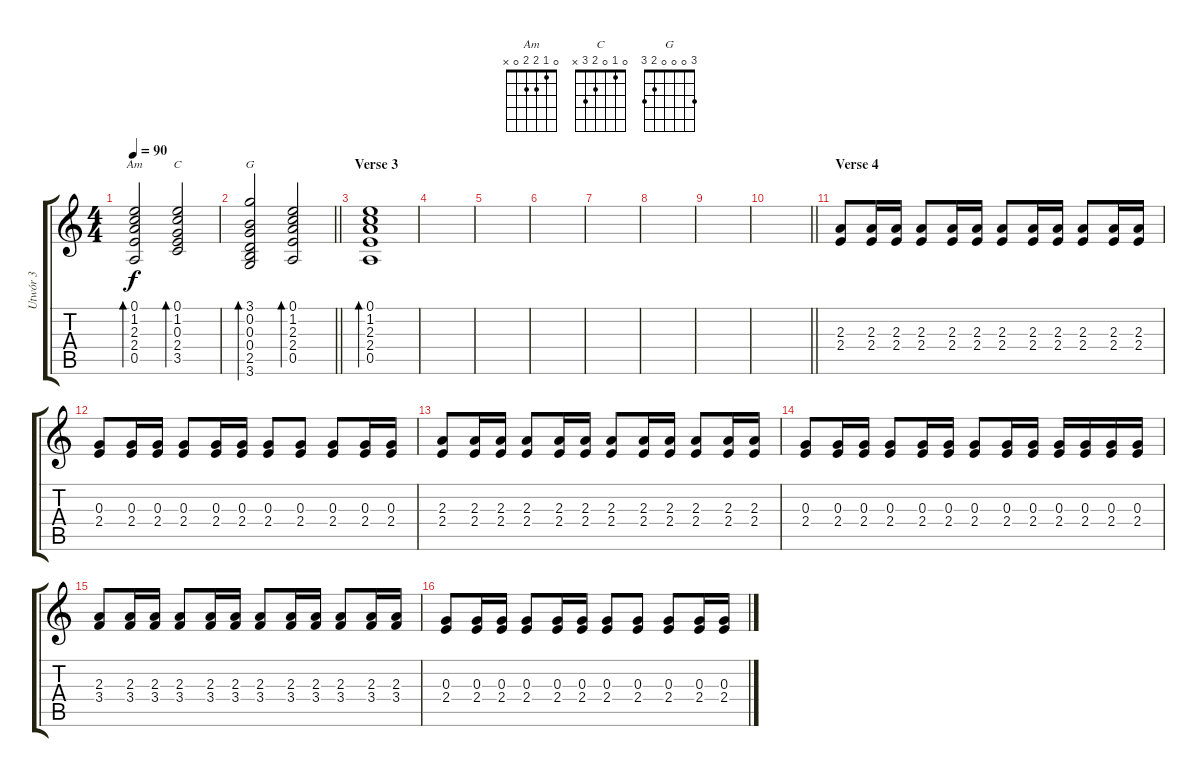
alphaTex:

\track ("Utwór 3" "Utwór 3") {instrument acousticguitarsteel}
\staff {score tabs}
\tuning (E4 B3 G3 D3 A2 E2) {hide}
\chord ("Am" 0 1 2 2 0 x)
\chord ("C" 0 1 0 2 3 x)
\chord ("G" 3 0 0 0 2 3)
\ts (4 4)
\tempo 90
\clef g2
\ks c
(0.1 1.2 2.3 2.4 0.5).2{bd 240 ch "Am" dy f} (0.1 1.2 0.3 2.4 3.5).2{bd 240 ch "C"} |
\barLineRight lightlight
(3.1 0.2 0.3 0.4 2.5 3.6).2{bd 240 ch "G"} (0.1 1.2 2.3 2.4 0.5).2{bd 240} |
\section ("" "Verse 3")
(0.1 1.2 2.3 2.4 0.5).1{bd 240} |
|
|
|
|
|
|
\barLineRight lightlight
|
\section ("" "Verse 4")
(2.3 2.4).8 (2.3 2.4).16 (2.3 2.4).16 (2.3 2.4).8 (2.3 2.4).16 (2.3 2.4).16 (2.3 2.4).8 (2.3 2.4).16 (2.3 2.4).16 (2.3 2.4).8 (2.3 2.4).16 (2.3 2.4).16 |
(0.3 2.4).8 (0.3 2.4).16 (0.3 2.4).16 (0.3 2.4).8 (0.3 2.4).16 (0.3 2.4).16 (0.3 2.4).8 (0.3 2.4).8 (0.3 2.4).8 (0.3 2.4).16 (0.3 2.4).16 |
(2.3 2.4).8 (2.3 2.4).16 (2.3 2.4).16 (2.3 2.4).8 (2.3 2.4).16 (2.3 2.4).16 (2.3 2.4).8 (2.3 2.4).16 (2.3 2.4).16 (2.3 2.4).8 (2.3 2.4).16 (2.3 2.4).16 |
(0.3 2.4).8 (0.3 2.4).16 (0.3 2.4).16 (0.3 2.4).8 (0.3 2.4).16 (0.3 2.4).16 (0.3 2.4).8 (0.3 2.4).16 (0.3 2.4).16 (0.3 2.4).16 (0.3 2.4).16 (0.3 2.4).16 (0.3 2.4).16 |
(2.3 3.4).8 (2.3 3.4).16 (2.3 3.4).16 (2.3 3.4).8 (2.3 3.4).16 (2.3 3.4).16 (2.3 3.4).8 (2.3 3.4).16 (2.3 3.4).16 (2.3 3.4).8 (2.3 3.4).16 (2.3 3.4).16 |
(0.3 2.4).8 (0.3 2.4).16 (0.3 2.4).16 (0.3 2.4).8 (0.3 2.4).16 (0.3 2.4).16 (0.3 2.4).8 (0.3 2.4).8 (0.3 2.4).8 (0.3 2.4).16 (0.3 2.4).16
